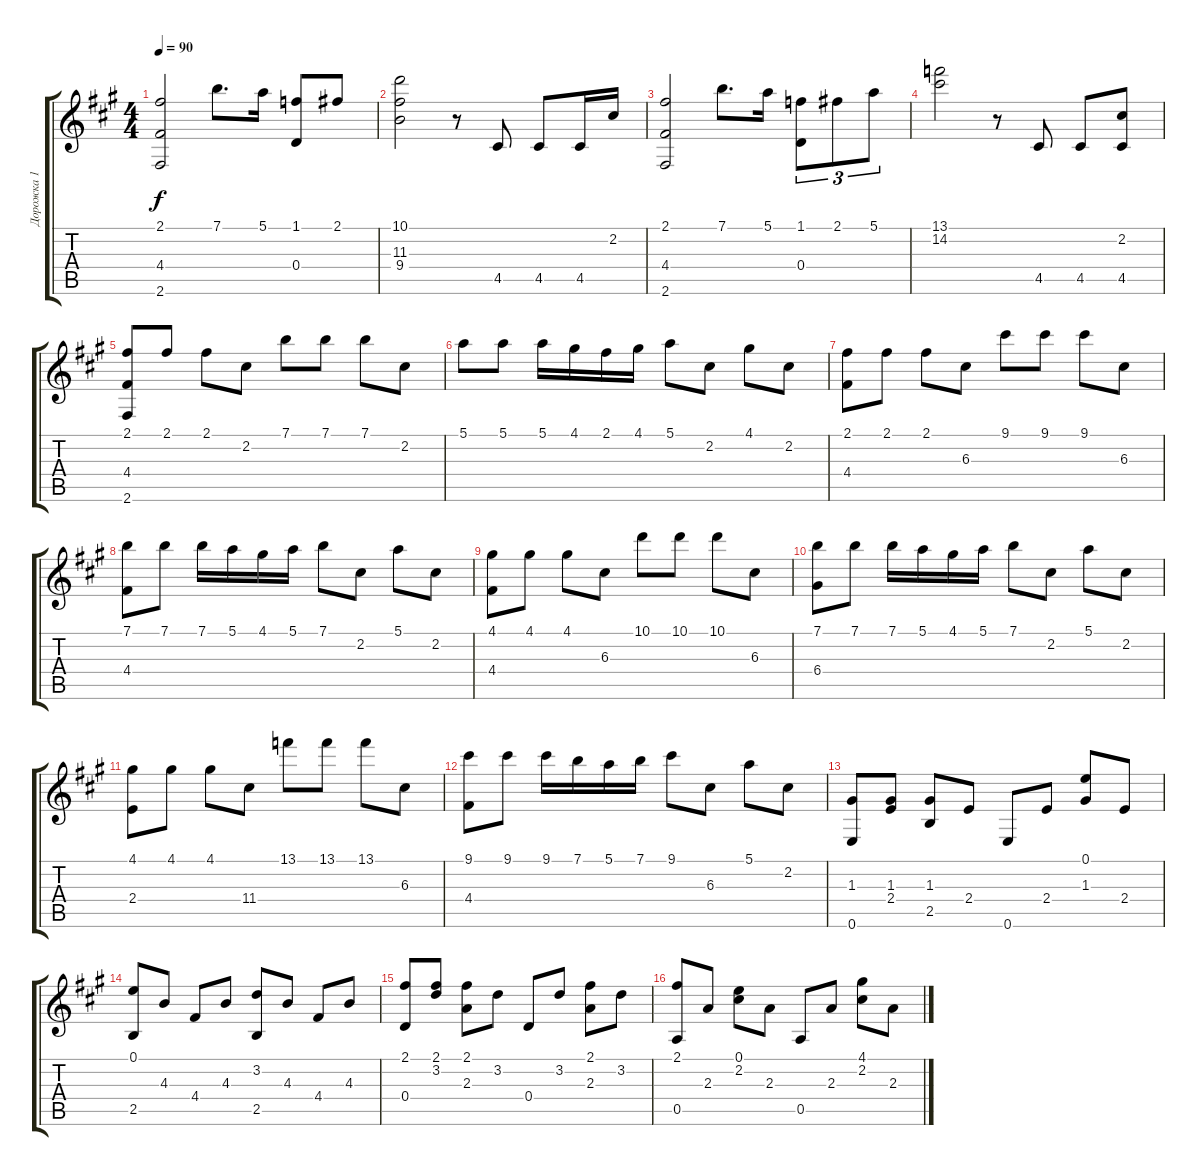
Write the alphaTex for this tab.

\track ("Дорожка 1" "Дорожка 1") {instrument acousticguitarsteel}
\staff {score tabs}
\tuning (E4 B3 G3 D3 A2 E2) {hide}
\ts (4 4)
\tempo 90
\clef g2
\ks a
(2.1 4.4 2.6).2{dy f} 7.1.8{d} 5.1.16 (1.1 0.4).8 2.1.8 |
(10.1 11.3 9.4).2 r.8 4.5.8 4.5.8 4.5.16 2.2.16 |
(2.1 4.4 2.6).2 7.1.8{d} 5.1.16 (1.1 0.4).8{tu (3 2)} 2.1.8{tu (3 2)} 5.1.8{tu (3 2)} |
(13.1 14.2).2 r.8 4.5.8 4.5.8 (2.2 4.5).8 |
(2.1 4.4 2.6).8 2.1.8 2.1.8 2.2.8 7.1.8 7.1.8 7.1.8 2.2.8 |
5.1.8 5.1.8 5.1.16 4.1.16 2.1.16 4.1.16 5.1.8 2.2.8 4.1.8 2.2.8 |
(2.1 4.4).8 2.1.8 2.1.8 6.3.8 9.1.8 9.1.8 9.1.8 6.3.8 |
(7.1 4.4).8 7.1.8 7.1.16 5.1.16 4.1.16 5.1.16 7.1.8 2.2.8 5.1.8 2.2.8 |
(4.1 4.4).8 4.1.8 4.1.8 6.3.8 10.1.8 10.1.8 10.1.8 6.3.8 |
(7.1 6.4).8 7.1.8 7.1.16 5.1.16 4.1.16 5.1.16 7.1.8 2.2.8 5.1.8 2.2.8 |
(4.1 2.4).8 4.1.8 4.1.8 11.4.8 13.1.8 13.1.8 13.1.8 6.3.8 |
(9.1 4.4).8 9.1.8 9.1.16 7.1.16 5.1.16 7.1.16 9.1.8 6.3.8 5.1.8 2.2.8 |
(1.3 0.6).8 (1.3 2.4).8 (1.3 2.5).8 2.4.8 0.6.8 2.4.8 (0.1 1.3).8 2.4.8 |
(0.1 2.5).8 4.3.8 4.4.8 4.3.8 (3.2 2.5).8 4.3.8 4.4.8 4.3.8 |
(2.1 0.4).8 (2.1 3.2).8 (2.1 2.3).8 3.2.8 0.4.8 3.2.8 (2.1 2.3).8 3.2.8 |
(2.1 0.5).8 2.3.8 (0.1 2.2).8 2.3.8 0.5.8 2.3.8 (4.1 2.2).8 2.3.8
